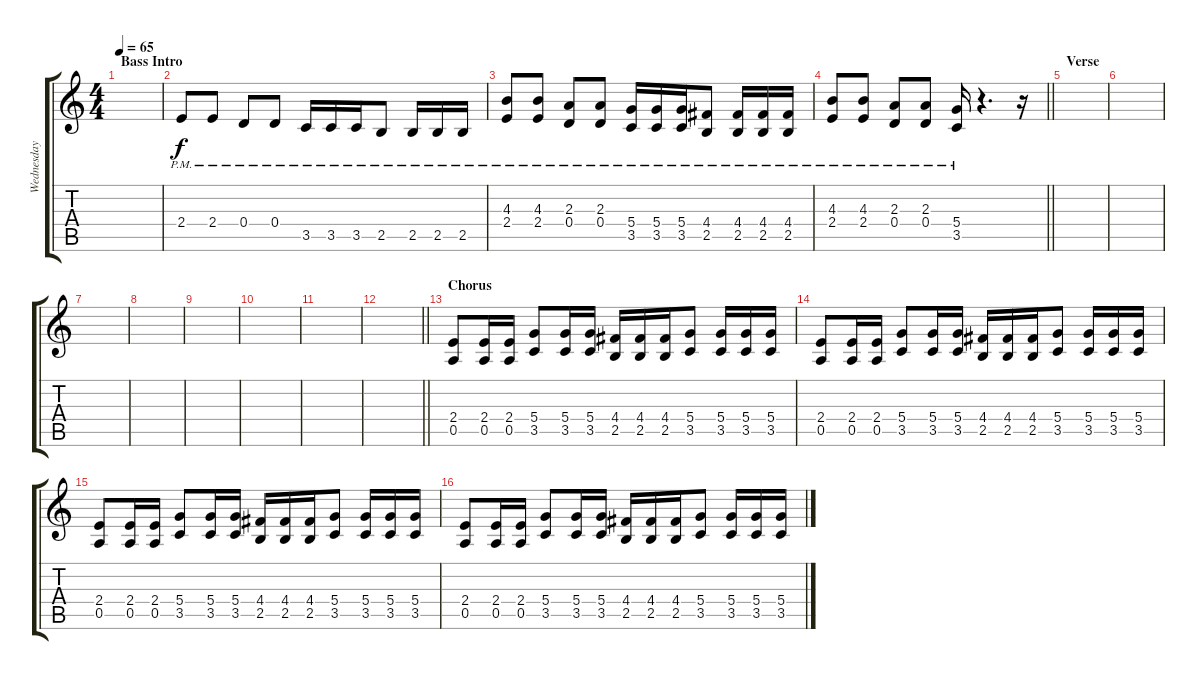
\track ("Wednesday 13 - Guitar" "Wednesday ") {instrument distortionguitar}
\staff {score tabs}
\tuning (E4 B3 G3 D3 A2 E2) {hide}
\ts (4 4)
\section ("" "Bass Intro")
\tempo 65
\tempo 60
\tempo 65
\clef g2
\ks c
|
2.4{pm}.8 2.4{pm}.8 0.4{pm}.8 0.4{pm}.8 3.5{pm}.16 3.5{pm}.16 3.5{pm}.16 2.5{pm}.8 2.5{pm}.16 2.5{pm}.16 2.5{pm}.16 |
(4.3{pm} 2.4{pm}).8 (4.3{pm} 2.4{pm}).8 (2.3{pm} 0.4{pm}).8 (2.3{pm} 0.4{pm}).8 (5.4{pm} 3.5{pm}).16 (5.4{pm} 3.5{pm}).16 (5.4{pm} 3.5{pm}).16 (4.4{pm} 2.5{pm}).8 (4.4{pm} 2.5{pm}).16 (4.4{pm} 2.5{pm}).16 (4.4{pm} 2.5{pm}).16 |
\barLineRight lightlight
(4.3{pm} 2.4{pm}).8 (4.3{pm} 2.4{pm}).8 (2.3{pm} 0.4{pm}).8 (2.3{pm} 0.4{pm}).8 (5.4{pm} 3.5{pm}).16 r.4{d} r.16 |
\section ("" "Verse")
|
|
|
|
|
|
|
\barLineRight lightlight
|
\section ("" "Chorus")
(2.4 0.5).8{volume 11} (2.4 0.5).16 (2.4 0.5).16 (5.4 3.5).8 (5.4 3.5).16 (5.4 3.5).16 (4.4 2.5).16 (4.4 2.5).16 (4.4 2.5).16 (5.4 3.5).8 (5.4 3.5).16 (5.4 3.5).16 (5.4 3.5).16 |
(2.4 0.5).8 (2.4 0.5).16 (2.4 0.5).16 (5.4 3.5).8 (5.4 3.5).16 (5.4 3.5).16 (4.4 2.5).16 (4.4 2.5).16 (4.4 2.5).16 (5.4 3.5).8 (5.4 3.5).16 (5.4 3.5).16 (5.4 3.5).16 |
(2.4 0.5).8 (2.4 0.5).16 (2.4 0.5).16 (5.4 3.5).8 (5.4 3.5).16 (5.4 3.5).16 (4.4 2.5).16 (4.4 2.5).16 (4.4 2.5).16 (5.4 3.5).8 (5.4 3.5).16 (5.4 3.5).16 (5.4 3.5).16 |
(2.4 0.5).8 (2.4 0.5).16 (2.4 0.5).16 (5.4 3.5).8 (5.4 3.5).16 (5.4 3.5).16 (4.4 2.5).16 (4.4 2.5).16 (4.4 2.5).16 (5.4 3.5).8 (5.4 3.5).16 (5.4 3.5).16 (5.4 3.5).16
